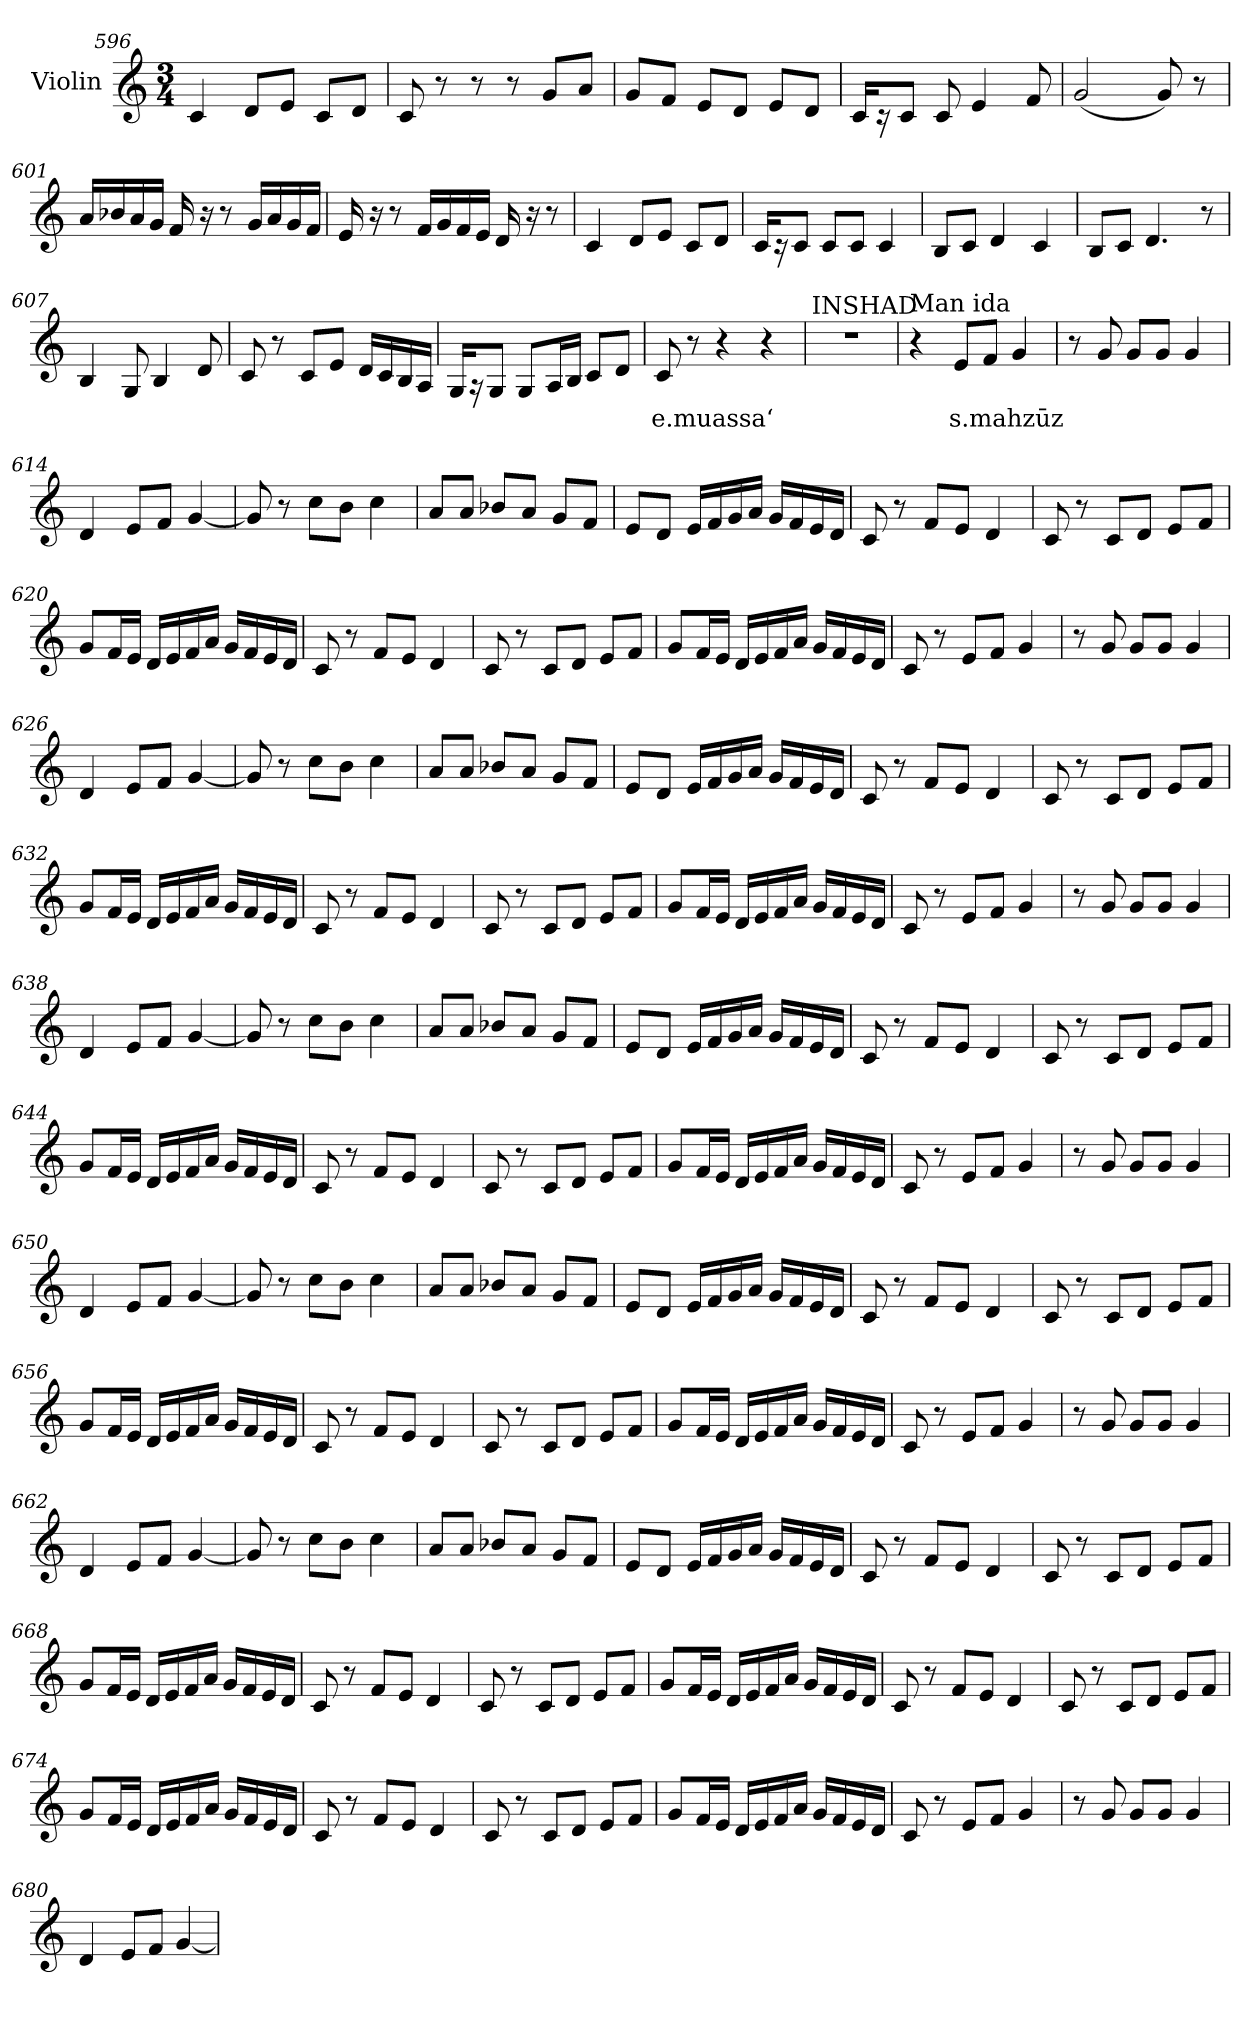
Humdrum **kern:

**kern	**text
*part1	*part1
*staff1	*staff1
*I"Violin	*
*clefG2	*
*k[]	*
*M3/4	*
=596	=596
4c/	.
8d/L	.
8e/J	.
8c/L	.
8d/J	.
=597	=597
8c/	.
8r	.
8r	.
8r	.
8g/L	.
8a/J	.
=598	=598
8g/L	.
8f/J	.
8e/L	.
8d/J	.
8e/L	.
8d/J	.
=599	=599
16c/KL	.
16r	.
8c/J	.
8c/	.
4e/	.
8f/	.
!!LO:LB:g=z
=600	=600
(<2g/	.
8g/)	.
8r	.
=601	=601
16a/LL	.
16b-X/	.
16a/	.
16g/JJ	.
16f/	.
16r	.
8r	.
16g/LL	.
16a/	.
16g/	.
16f/JJ	.
=602	=602
16e/	.
16r	.
8r	.
16f/LL	.
16g/	.
16f/	.
16e/JJ	.
16d/	.
16r	.
8r	.
=603	=603
4c/	.
8d/L	.
8e/J	.
8c/L	.
8d/J	.
=604	=604
16c/KL	.
16r	.
8c/J	.
8c/L	.
8c/J	.
4c/	.
!!LO:LB:g=z
=605	=605
8B/L	.
8c/J	.
4d/	.
4c/	.
=606	=606
8B/L	.
8c/J	.
4.d/	.
8r	.
=607	=607
4B/	.
8G/	.
4B/	.
8d/	.
=608	=608
8c/	.
8r	.
8c/L	.
8e/J	.
16d/LL	.
16c/	.
16B/	.
16A/JJ	.
=609	=609
16G/KL	.
16r	.
8G/J	.
8G/L	.
16A/L	.
16B/JJ	.
8c/L	.
8d/J	.
!!LO:PB:g=z
=610	=610
!	!LO:LY:b
8c/	e.muassa‘
8r	.
4r	.
4r	.
=611	=611
!LO:TX:a:t=INSHAD	!
2.r	.
=612	=612
!LO:TX:a:t=Man ida	!
4r	.
!	!LO:LY:b
8e/L	s.mahzūz
8f/J	.
4g/	.
=613	=613
8r	.
8g/	.
8g/L	.
8g/J	.
4g/	.
=614	=614
4d/	.
8e/L	.
8f/J	.
[4g/	.
=615	=615
8g/]	.
8r	.
8cc\L	.
8b\J	.
4cc\	.
=616	=616
8a/L	.
8a/J	.
8b-X/L	.
8a/J	.
8g/L	.
8f/J	.
!!LO:LB:g=z
=617	=617
8e/L	.
8d/J	.
16e/LL	.
16f/	.
16g/	.
16a/JJ	.
16g/LL	.
16f/	.
16e/	.
16d/JJ	.
=618	=618
8c/	.
8r	.
8f/L	.
8e/J	.
4d/	.
=619	=619
8c/	.
8r	.
8c/L	.
8d/J	.
8e/L	.
8f/J	.
=620	=620
8g/L	.
16f/L	.
16e/JJ	.
16d/LL	.
16e/	.
16f/	.
16a/JJ	.
16g/LL	.
16f/	.
16e/	.
16d/JJ	.
=621	=621
8c/	.
8r	.
8f/L	.
8e/J	.
4d/	.
!!LO:LB:g=z
=622	=622
8c/	.
8r	.
8c/L	.
8d/J	.
8e/L	.
8f/J	.
=623	=623
8g/L	.
16f/L	.
16e/JJ	.
16d/LL	.
16e/	.
16f/	.
16a/JJ	.
16g/LL	.
16f/	.
16e/	.
16d/JJ	.
=624	=624
8c/	.
8r	.
8e/L	.
8f/J	.
4g/	.
=625	=625
8r	.
8g/	.
8g/L	.
8g/J	.
4g/	.
=626	=626
4d/	.
8e/L	.
8f/J	.
[4g/	.
=627	=627
8g/]	.
8r	.
8cc\L	.
8b\J	.
4cc\	.
!!LO:LB:g=z
=628	=628
8a/L	.
8a/J	.
8b-X/L	.
8a/J	.
8g/L	.
8f/J	.
=629	=629
8e/L	.
8d/J	.
16e/LL	.
16f/	.
16g/	.
16a/JJ	.
16g/LL	.
16f/	.
16e/	.
16d/JJ	.
=630	=630
8c/	.
8r	.
8f/L	.
8e/J	.
4d/	.
=631	=631
8c/	.
8r	.
8c/L	.
8d/J	.
8e/L	.
8f/J	.
=632	=632
8g/L	.
16f/L	.
16e/JJ	.
16d/LL	.
16e/	.
16f/	.
16a/JJ	.
16g/LL	.
16f/	.
16e/	.
16d/JJ	.
!!LO:LB:g=z
=633	=633
8c/	.
8r	.
8f/L	.
8e/J	.
4d/	.
=634	=634
8c/	.
8r	.
8c/L	.
8d/J	.
8e/L	.
8f/J	.
=635	=635
8g/L	.
16f/L	.
16e/JJ	.
16d/LL	.
16e/	.
16f/	.
16a/JJ	.
16g/LL	.
16f/	.
16e/	.
16d/JJ	.
=636	=636
8c/	.
8r	.
8e/L	.
8f/J	.
4g/	.
=637	=637
8r	.
8g/	.
8g/L	.
8g/J	.
4g/	.
=638	=638
4d/	.
8e/L	.
8f/J	.
[4g/	.
!!LO:LB:g=z
=639	=639
8g/]	.
8r	.
8cc\L	.
8b\J	.
4cc\	.
=640	=640
8a/L	.
8a/J	.
8b-X/L	.
8a/J	.
8g/L	.
8f/J	.
=641	=641
8e/L	.
8d/J	.
16e/LL	.
16f/	.
16g/	.
16a/JJ	.
16g/LL	.
16f/	.
16e/	.
16d/JJ	.
=642	=642
8c/	.
8r	.
8f/L	.
8e/J	.
4d/	.
=643	=643
8c/	.
8r	.
8c/L	.
8d/J	.
8e/L	.
8f/J	.
!!LO:LB:g=z
=644	=644
8g/L	.
16f/L	.
16e/JJ	.
16d/LL	.
16e/	.
16f/	.
16a/JJ	.
16g/LL	.
16f/	.
16e/	.
16d/JJ	.
=645	=645
8c/	.
8r	.
8f/L	.
8e/J	.
4d/	.
=646	=646
8c/	.
8r	.
8c/L	.
8d/J	.
8e/L	.
8f/J	.
=647	=647
8g/L	.
16f/L	.
16e/JJ	.
16d/LL	.
16e/	.
16f/	.
16a/JJ	.
16g/LL	.
16f/	.
16e/	.
16d/JJ	.
=648	=648
8c/	.
8r	.
8e/L	.
8f/J	.
4g/	.
!!LO:LB:g=z
=649	=649
8r	.
8g/	.
8g/L	.
8g/J	.
4g/	.
=650	=650
4d/	.
8e/L	.
8f/J	.
[4g/	.
=651	=651
8g/]	.
8r	.
8cc\L	.
8b\J	.
4cc\	.
=652	=652
8a/L	.
8a/J	.
8b-X/L	.
8a/J	.
8g/L	.
8f/J	.
=653	=653
8e/L	.
8d/J	.
16e/LL	.
16f/	.
16g/	.
16a/JJ	.
16g/LL	.
16f/	.
16e/	.
16d/JJ	.
=654	=654
8c/	.
8r	.
8f/L	.
8e/J	.
4d/	.
!!LO:PB:g=z
=655	=655
8c/	.
8r	.
8c/L	.
8d/J	.
8e/L	.
8f/J	.
=656	=656
8g/L	.
16f/L	.
16e/JJ	.
16d/LL	.
16e/	.
16f/	.
16a/JJ	.
16g/LL	.
16f/	.
16e/	.
16d/JJ	.
=657	=657
8c/	.
8r	.
8f/L	.
8e/J	.
4d/	.
=658	=658
8c/	.
8r	.
8c/L	.
8d/J	.
8e/L	.
8f/J	.
=659	=659
8g/L	.
16f/L	.
16e/JJ	.
16d/LL	.
16e/	.
16f/	.
16a/JJ	.
16g/LL	.
16f/	.
16e/	.
16d/JJ	.
!!LO:LB:g=z
=660	=660
8c/	.
8r	.
8e/L	.
8f/J	.
4g/	.
=661	=661
8r	.
8g/	.
8g/L	.
8g/J	.
4g/	.
=662	=662
4d/	.
8e/L	.
8f/J	.
[4g/	.
=663	=663
8g/]	.
8r	.
8cc\L	.
8b\J	.
4cc\	.
=664	=664
8a/L	.
8a/J	.
8b-X/L	.
8a/J	.
8g/L	.
8f/J	.
=665	=665
8e/L	.
8d/J	.
16e/LL	.
16f/	.
16g/	.
16a/JJ	.
16g/LL	.
16f/	.
16e/	.
16d/JJ	.
!!LO:LB:g=z
=666	=666
8c/	.
8r	.
8f/L	.
8e/J	.
4d/	.
=667	=667
8c/	.
8r	.
8c/L	.
8d/J	.
8e/L	.
8f/J	.
=668	=668
8g/L	.
16f/L	.
16e/JJ	.
16d/LL	.
16e/	.
16f/	.
16a/JJ	.
16g/LL	.
16f/	.
16e/	.
16d/JJ	.
=669	=669
8c/	.
8r	.
8f/L	.
8e/J	.
4d/	.
=670	=670
8c/	.
8r	.
8c/L	.
8d/J	.
8e/L	.
8f/J	.
!!LO:LB:g=z
=671	=671
8g/L	.
16f/L	.
16e/JJ	.
16d/LL	.
16e/	.
16f/	.
16a/JJ	.
16g/LL	.
16f/	.
16e/	.
16d/JJ	.
=672	=672
8c/	.
8r	.
8f/L	.
8e/J	.
4d/	.
=673	=673
8c/	.
8r	.
8c/L	.
8d/J	.
8e/L	.
8f/J	.
=674	=674
8g/L	.
16f/L	.
16e/JJ	.
16d/LL	.
16e/	.
16f/	.
16a/JJ	.
16g/LL	.
16f/	.
16e/	.
16d/JJ	.
=675	=675
8c/	.
8r	.
8f/L	.
8e/J	.
4d/	.
!!LO:LB:g=z
=676	=676
8c/	.
8r	.
8c/L	.
8d/J	.
8e/L	.
8f/J	.
=677	=677
8g/L	.
16f/L	.
16e/JJ	.
16d/LL	.
16e/	.
16f/	.
16a/JJ	.
16g/LL	.
16f/	.
16e/	.
16d/JJ	.
=678	=678
8c/	.
8r	.
8e/L	.
8f/J	.
4g/	.
=679	=679
8r	.
8g/	.
8g/L	.
8g/J	.
4g/	.
=680	=680
4d/	.
8e/L	.
8f/J	.
[4g/	.
=	=
*-	*-
